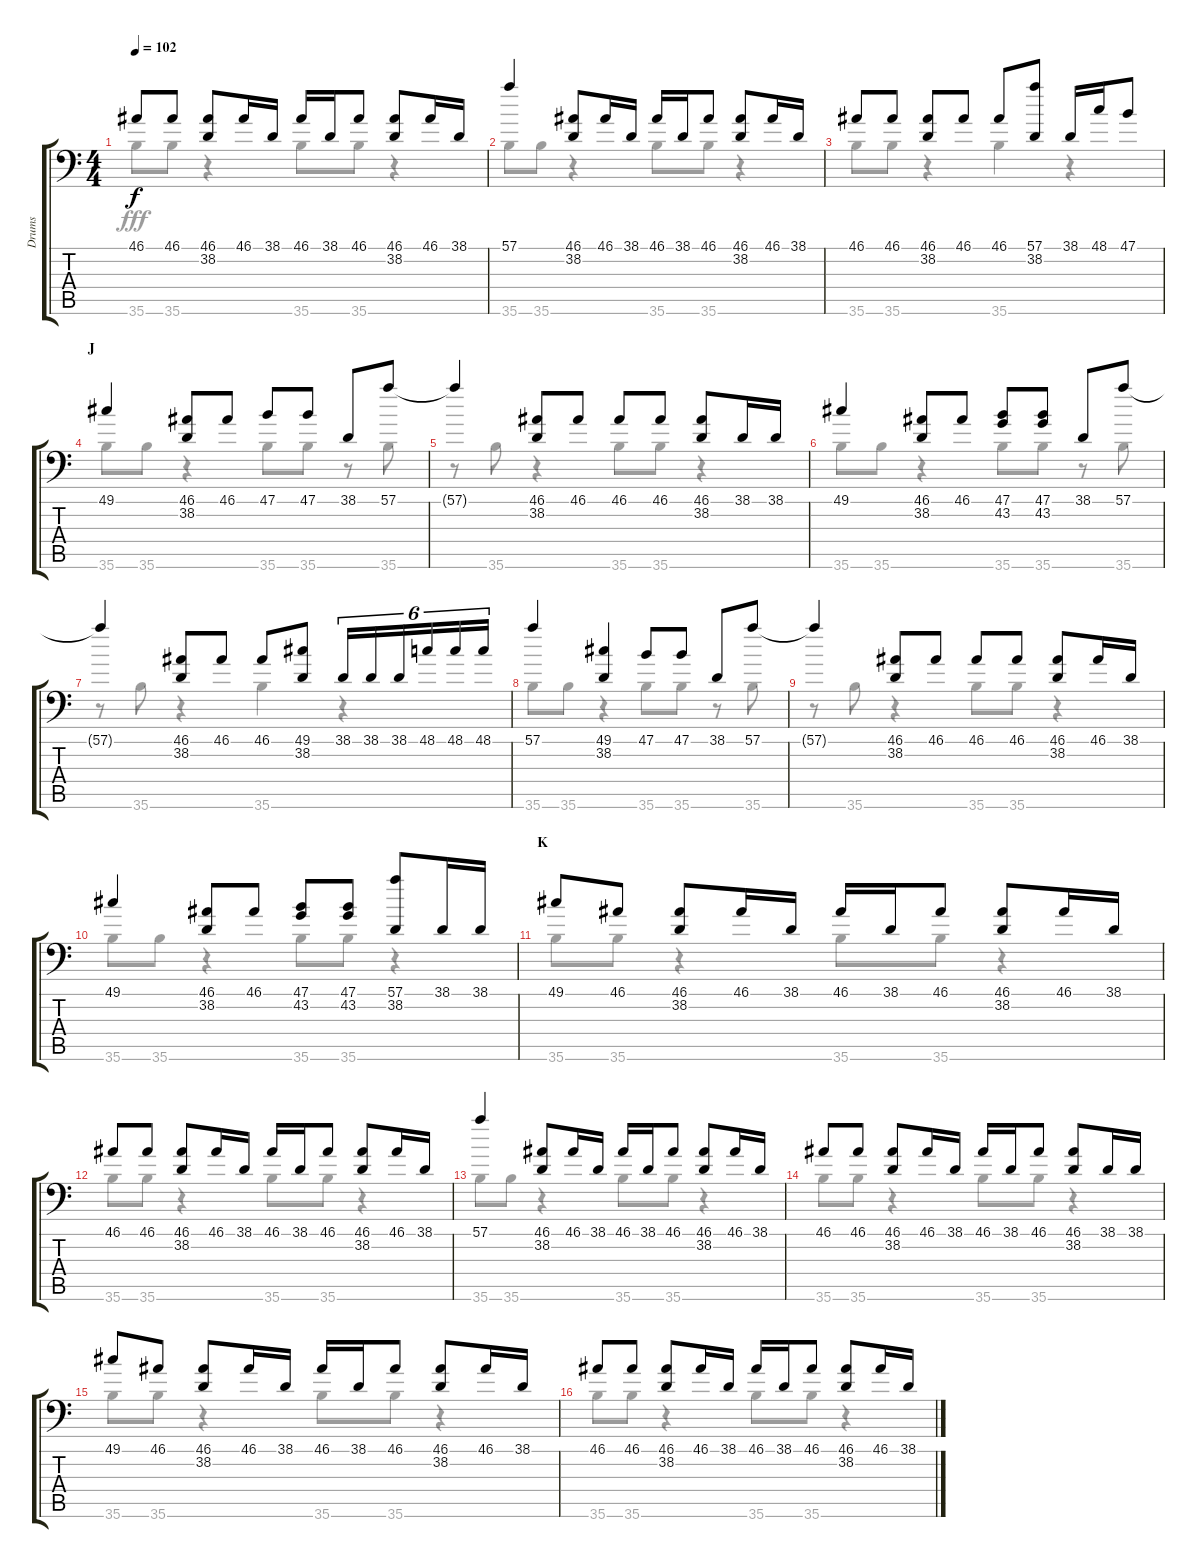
\track ("Drums" "Drums") {instrument acousticgrandpiano}
\staff {score tabs}
\tuning (C-1 C-1 C-1 C-1 C-1 C-1) {hide}
\voice
\ts (4 4)
\tempo 102
\clef f4
\ks c
46.1.8{dy f} 46.1.8 (46.1 38.2).8 46.1.16 38.1.16 46.1.16 38.1.16 46.1.8 (46.1 38.2).8 46.1.16 38.1.16 |
57.1.4 (46.1 38.2).8 46.1.16 38.1.16 46.1.16 38.1.16 46.1.8 (46.1 38.2).8 46.1.16 38.1.16 |
46.1.8 46.1.8 (46.1 38.2).8 46.1.8 46.1.8 (57.1 38.2).8 38.1.16 48.1.16 47.1.8 |
\section ("" "J")
49.1.4 (46.1 38.2).8 46.1.8 47.1.8 47.1.8 38.1.8 57.1.8 |
57.1{t}.4 (46.1 38.2).8 46.1.8 46.1.8 46.1.8 (46.1 38.2).8 38.1.16 38.1.16 |
49.1.4 (46.1 38.2).8 46.1.8 (47.1 43.2).8 (47.1 43.2).8 38.1.8 57.1.8 |
57.1{t}.4 (46.1 38.2).8 46.1.8 46.1.8 (49.1 38.2).8 38.1.16{tu (6 4)} 38.1.16{tu (6 4)} 38.1.16{tu (6 4)} 48.1.16{tu (6 4)} 48.1.16{tu (6 4)} 48.1.16{tu (6 4)} |
57.1.4 (49.1 38.2).4 47.1.8 47.1.8 38.1.8 57.1.8 |
57.1{t}.4 (46.1 38.2).8 46.1.8 46.1.8 46.1.8 (46.1 38.2).8 46.1.16 38.1.16 |
49.1.4 (46.1 38.2).8 46.1.8 (47.1 43.2).8 (47.1 43.2).8 (57.1 38.2).8 38.1.16 38.1.16 |
\section ("" "K")
49.1.8 46.1.8 (46.1 38.2).8 46.1.16 38.1.16 46.1.16 38.1.16 46.1.8 (46.1 38.2).8 46.1.16 38.1.16 |
46.1.8 46.1.8 (46.1 38.2).8 46.1.16 38.1.16 46.1.16 38.1.16 46.1.8 (46.1 38.2).8 46.1.16 38.1.16 |
57.1.4 (46.1 38.2).8 46.1.16 38.1.16 46.1.16 38.1.16 46.1.8 (46.1 38.2).8 46.1.16 38.1.16 |
46.1.8 46.1.8 (46.1 38.2).8 46.1.16 38.1.16 46.1.16 38.1.16 46.1.8 (46.1 38.2).8 38.1.16 38.1.16 |
49.1.8 46.1.8 (46.1 38.2).8 46.1.16 38.1.16 46.1.16 38.1.16 46.1.8 (46.1 38.2).8 46.1.16 38.1.16 |
46.1.8 46.1.8 (46.1 38.2).8 46.1.16 38.1.16 46.1.16 38.1.16 46.1.8 (46.1 38.2).8 46.1.16 38.1.16
\voice
\clef f4
\ottava regular
\simile none
\ks c
35.6.8{dy fff} 35.6.8 r.4 35.6.8 35.6.8 r.4 |
35.6.8 35.6.8 r.4 35.6.8 35.6.8 r.4 |
35.6.8 35.6.8 r.4 35.6.4 r.4 |
35.6.8 35.6.8 r.4 35.6.8 35.6.8 r.8 35.6.8 |
r.8 35.6.8 r.4 35.6.8 35.6.8 r.4 |
35.6.8 35.6.8 r.4 35.6.8 35.6.8 r.8 35.6.8 |
r.8 35.6.8 r.4 35.6.4 r.4 |
35.6.8 35.6.8 r.4 35.6.8 35.6.8 r.8 35.6.8 |
r.8 35.6.8 r.4 35.6.8 35.6.8 r.4 |
35.6.8 35.6.8 r.4 35.6.8 35.6.8 r.4 |
35.6.8 35.6.8 r.4 35.6.8 35.6.8 r.4 |
35.6.8 35.6.8 r.4 35.6.8 35.6.8 r.4 |
35.6.8 35.6.8 r.4 35.6.8 35.6.8 r.4 |
35.6.8 35.6.8 r.4 35.6.8 35.6.8 r.4 |
35.6.8 35.6.8 r.4 35.6.8 35.6.8 r.4 |
35.6.8 35.6.8 r.4 35.6.8 35.6.8 r.4
